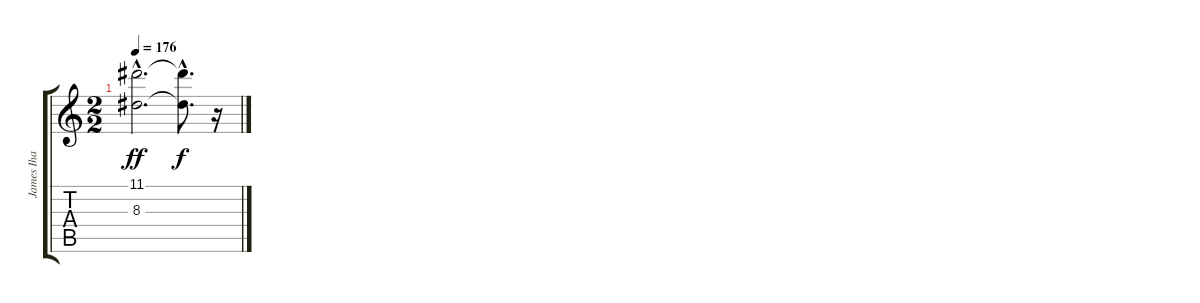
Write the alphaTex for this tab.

\track ("James Iha" "James Iha") {instrument acousticguitarsteel}
\staff {score tabs}
\tuning (E4 B3 G3 D3 A2 E2) {hide}
\ts (2 2)
\tempo 176
\clef g2
\ks c
(11.1{hac} 8.3{hac}).2{d dy ff} (11.1{hac t} 8.3{hac t}).8{d dy f} r.16
